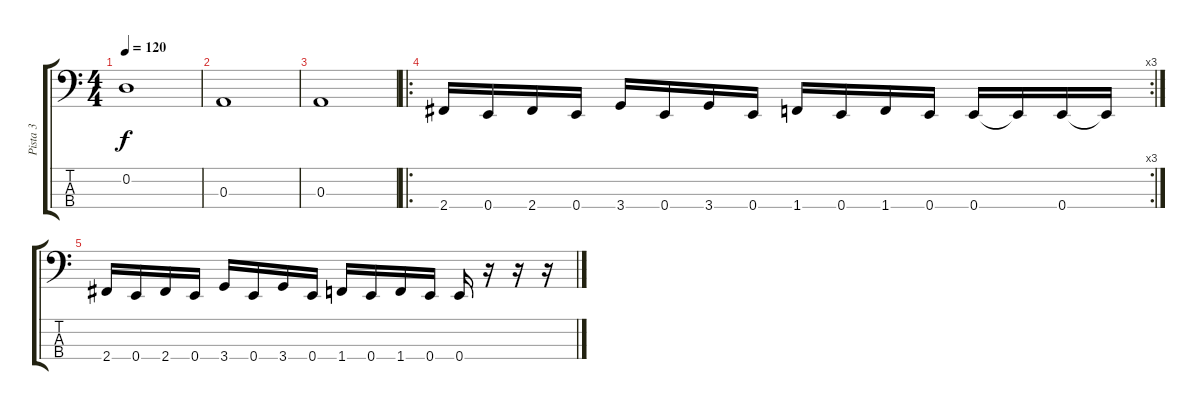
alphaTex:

\track ("Pista 3" "Pista 3") {instrument electricbassfinger}
\staff {score tabs}
\tuning (G2 D2 A1 E1) {hide}
\ts (4 4)
\tempo 120
\clef f4
\ks c
0.2.1{dy f} |
0.3.1 |
0.3.1 |
\ro
\rc 3
2.4.16 0.4.16 2.4.16 0.4.16 3.4.16 0.4.16 3.4.16 0.4.16 1.4.16 0.4.16 1.4.16 0.4.16 0.4.16 0.4{t}.16 0.4.16 0.4{t}.16 |
2.4.16 0.4.16 2.4.16 0.4.16 3.4.16 0.4.16 3.4.16 0.4.16 1.4.16 0.4.16 1.4.16 0.4.16 0.4.16 r.16 r.16 r.16
